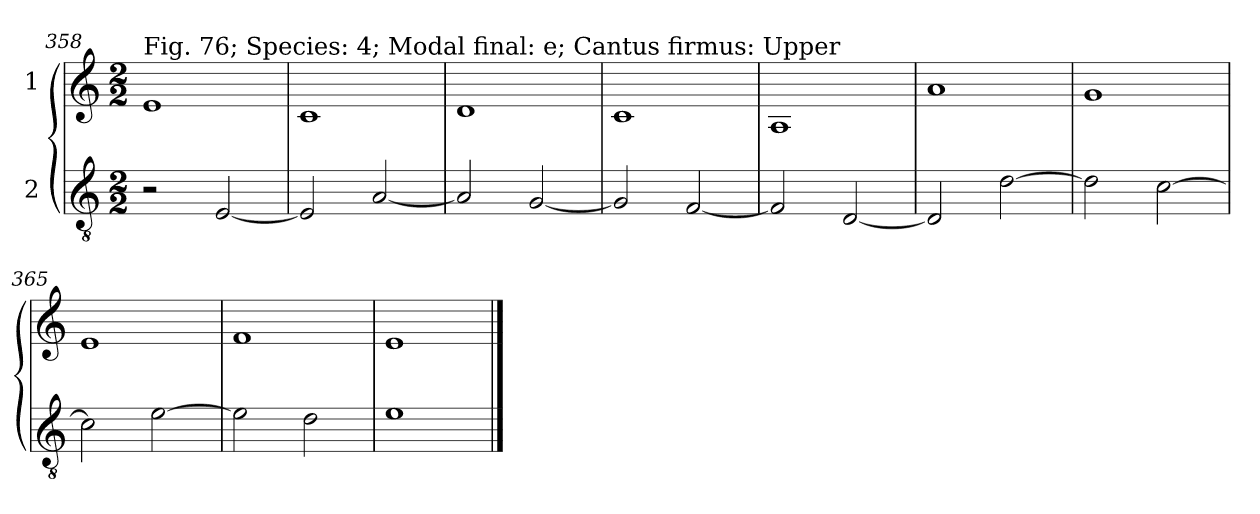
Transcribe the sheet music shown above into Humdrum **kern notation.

**kern	**kern
*part2	*part1
*staff2	*staff1
*I"2	*I"1
*clefGv2	*clefG2
*k[]	*k[]
*M2/2	*M2/2
=358	=358
!	!LO:TX:a:t=Fig. 76; Species&colon; 4; Modal final&colon; e; Cantus firmus&colon; Upper
2r	1e
[2E/	.
=359	=359
2E/]	1c
[2A/	.
=360	=360
2A/]	1d
[2G/	.
=361	=361
2G/]	1c
[2F/	.
=362	=362
2F/]	1A
[2D/	.
=363	=363
2D/]	1a
[2d\	.
=364	=364
2d\]	1g
[2c\	.
=365	=365
2c\]	1e
[2e\	.
=366	=366
2e\]	1f
2d\	.
=367	=367
1e	1e
==	==
*-	*-
